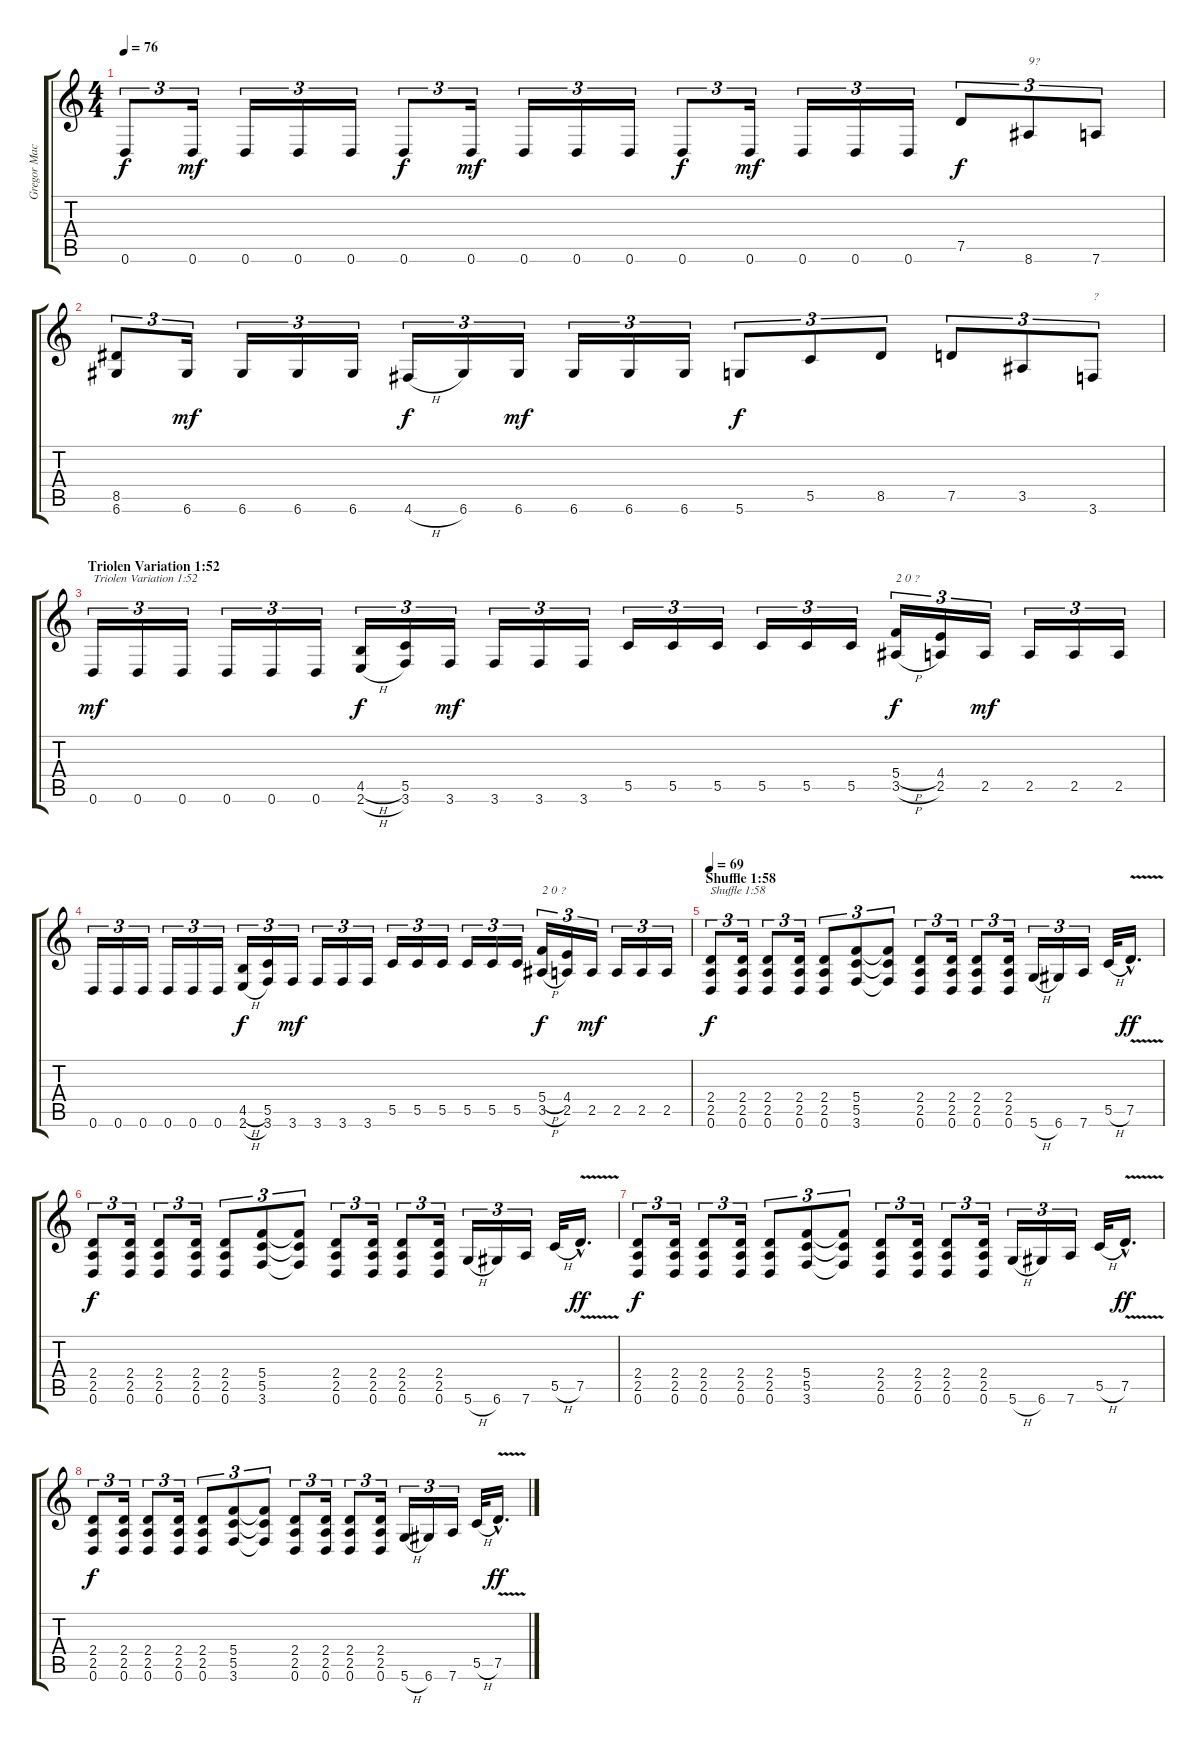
\track ("Gregor Mackintosh" "Gregor Mac") {instrument overdrivenguitar}
\staff {score tabs}
\tuning (D4 A3 F3 C3 G2 D2) {hide}
\ts (4 4)
\tempo 76
\clef g2
\ks c
0.6.8{tu (3 2) dy f} 0.6.16{tu (3 2) dy mf} 0.6.16{tu (3 2)} 0.6.16{tu (3 2)} 0.6.16{tu (3 2)} 0.6.8{tu (3 2) dy f} 0.6.16{tu (3 2) dy mf} 0.6.16{tu (3 2)} 0.6.16{tu (3 2)} 0.6.16{tu (3 2)} 0.6.8{tu (3 2) dy f} 0.6.16{tu (3 2) dy mf} 0.6.16{tu (3 2)} 0.6.16{tu (3 2)} 0.6.16{tu (3 2)} 7.5.8{tu (3 2) dy f} 8.6.8{tu (3 2) txt "9?"} 7.6.8{tu (3 2)} |
(8.5 6.6).8{tu (3 2)} 6.6.16{tu (3 2) dy mf} 6.6.16{tu (3 2)} 6.6.16{tu (3 2)} 6.6.16{tu (3 2)} 4.6{h}.16{tu (3 2) dy f} 6.6.16{tu (3 2)} 6.6.16{tu (3 2) dy mf} 6.6.16{tu (3 2)} 6.6.16{tu (3 2)} 6.6.16{tu (3 2)} 5.6.8{tu (3 2) dy f} 5.5.8{tu (3 2)} 8.5.8{tu (3 2)} 7.5.8{tu (3 2)} 3.5.8{tu (3 2)} 3.6.8{tu (3 2) txt "?"} |
\section ("" "Triolen Variation 1:52")
0.6.16{tu (3 2) txt "Triolen Variation 1:52" dy mf} 0.6.16{tu (3 2)} 0.6.16{tu (3 2)} 0.6.16{tu (3 2)} 0.6.16{tu (3 2)} 0.6.16{tu (3 2)} (4.5{h} 2.6{h}).16{tu (3 2) dy f} (5.5 3.6).16{tu (3 2)} 3.6.16{tu (3 2) dy mf} 3.6.16{tu (3 2)} 3.6.16{tu (3 2)} 3.6.16{tu (3 2)} 5.5.16{tu (3 2)} 5.5.16{tu (3 2)} 5.5.16{tu (3 2)} 5.5.16{tu (3 2)} 5.5.16{tu (3 2)} 5.5.16{tu (3 2)} (5.4{h} 3.5{h}).16{tu (3 2) txt "2 0 ?" dy f} (4.4 2.5).16{tu (3 2)} 2.5.16{tu (3 2) dy mf} 2.5.16{tu (3 2)} 2.5.16{tu (3 2)} 2.5.16{tu (3 2)} |
0.6.16{tu (3 2)} 0.6.16{tu (3 2)} 0.6.16{tu (3 2)} 0.6.16{tu (3 2)} 0.6.16{tu (3 2)} 0.6.16{tu (3 2)} (4.5{h} 2.6{h}).16{tu (3 2) dy f} (5.5 3.6).16{tu (3 2)} 3.6.16{tu (3 2) dy mf} 3.6.16{tu (3 2)} 3.6.16{tu (3 2)} 3.6.16{tu (3 2)} 5.5.16{tu (3 2)} 5.5.16{tu (3 2)} 5.5.16{tu (3 2)} 5.5.16{tu (3 2)} 5.5.16{tu (3 2)} 5.5.16{tu (3 2)} (5.4{h} 3.5{h}).16{tu (3 2) txt "2 0 ?" dy f} (4.4 2.5).16{tu (3 2)} 2.5.16{tu (3 2) dy mf} 2.5.16{tu (3 2)} 2.5.16{tu (3 2)} 2.5.16{tu (3 2)} |
\section ("" "Shuffle 1:58")
\tempo 69
(2.4 2.5 0.6).8{tu (3 2) txt "Shuffle 1:58" dy f} (2.4 2.5 0.6).16{tu (3 2)} (2.4 2.5 0.6).8{tu (3 2)} (2.4 2.5 0.6).16{tu (3 2)} (2.4 2.5 0.6).8{tu (3 2)} (5.4 5.5 3.6).8{tu (3 2)} (5.4{t} 5.5{t} 3.6{t}).8{tu (3 2)} (2.4 2.5 0.6).8{tu (3 2)} (2.4 2.5 0.6).16{tu (3 2)} (2.4 2.5 0.6).8{tu (3 2)} (2.4 2.5 0.6).16{tu (3 2)} 5.6{h}.16{tu (3 2)} 6.6.16{tu (3 2)} 7.6.16{tu (3 2)} 5.5{h}.32 7.5{v hac}.16{d dy ff} |
(2.4 2.5 0.6).8{tu (3 2) dy f} (2.4 2.5 0.6).16{tu (3 2)} (2.4 2.5 0.6).8{tu (3 2)} (2.4 2.5 0.6).16{tu (3 2)} (2.4 2.5 0.6).8{tu (3 2)} (5.4 5.5 3.6).8{tu (3 2)} (5.4{t} 5.5{t} 3.6{t}).8{tu (3 2)} (2.4 2.5 0.6).8{tu (3 2)} (2.4 2.5 0.6).16{tu (3 2)} (2.4 2.5 0.6).8{tu (3 2)} (2.4 2.5 0.6).16{tu (3 2)} 5.6{h}.16{tu (3 2)} 6.6.16{tu (3 2)} 7.6.16{tu (3 2)} 5.5{h}.32 7.5{v hac}.16{d dy ff} |
(2.4 2.5 0.6).8{tu (3 2) dy f} (2.4 2.5 0.6).16{tu (3 2)} (2.4 2.5 0.6).8{tu (3 2)} (2.4 2.5 0.6).16{tu (3 2)} (2.4 2.5 0.6).8{tu (3 2)} (5.4 5.5 3.6).8{tu (3 2)} (5.4{t} 5.5{t} 3.6{t}).8{tu (3 2)} (2.4 2.5 0.6).8{tu (3 2)} (2.4 2.5 0.6).16{tu (3 2)} (2.4 2.5 0.6).8{tu (3 2)} (2.4 2.5 0.6).16{tu (3 2)} 5.6{h}.16{tu (3 2)} 6.6.16{tu (3 2)} 7.6.16{tu (3 2)} 5.5{h}.32 7.5{v hac}.16{d dy ff} |
(2.4 2.5 0.6).8{tu (3 2) dy f} (2.4 2.5 0.6).16{tu (3 2)} (2.4 2.5 0.6).8{tu (3 2)} (2.4 2.5 0.6).16{tu (3 2)} (2.4 2.5 0.6).8{tu (3 2)} (5.4 5.5 3.6).8{tu (3 2)} (5.4{t} 5.5{t} 3.6{t}).8{tu (3 2)} (2.4 2.5 0.6).8{tu (3 2)} (2.4 2.5 0.6).16{tu (3 2)} (2.4 2.5 0.6).8{tu (3 2)} (2.4 2.5 0.6).16{tu (3 2)} 5.6{h}.16{tu (3 2)} 6.6.16{tu (3 2)} 7.6.16{tu (3 2)} 5.5{h}.32 7.5{v hac}.16{d dy ff}
